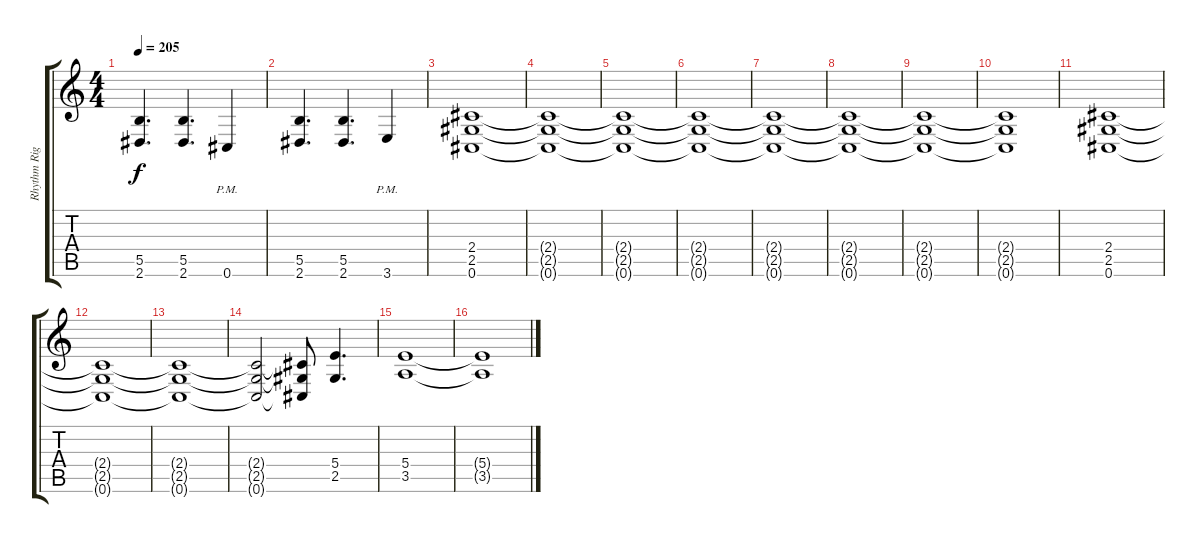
\track ("Rhythm Right" "Rhythm Rig") {instrument distortionguitar}
\staff {score tabs}
\tuning (Db4 Ab3 E3 B2 Gb2 Db2) {hide}
\ts (4 4)
\tempo 205
\clef g2
\ks c
(5.5 2.6).4{d dy f} (5.5 2.6).4{d} 0.6{pm}.4 |
(5.5 2.6).4{d} (5.5 2.6).4{d} 3.6{pm}.4 |
(2.4 2.5 0.6).1 |
(2.4{t} 2.5{t} 0.6{t}).1 |
(2.4{t} 2.5{t} 0.6{t}).1 |
(2.4{t} 2.5{t} 0.6{t}).1 |
(2.4{t} 2.5{t} 0.6{t}).1 |
(2.4{t} 2.5{t} 0.6{t}).1 |
(2.4{t} 2.5{t} 0.6{t}).1 |
(2.4{t} 2.5{t} 0.6{t}).1 |
(2.4 2.5 0.6).1{volume 12 instrument overdrivenguitar} |
(2.4{t} 2.5{t} 0.6{t}).1 |
(2.4{t} 2.5{t} 0.6{t}).1 |
(2.4{t} 2.5{t} 0.6{t}).2 (2.4{t} 2.5{t} 0.6{t}).8 (5.4 2.5).4{d} |
(5.4 3.5).1 |
(5.4{t} 3.5{t}).1
